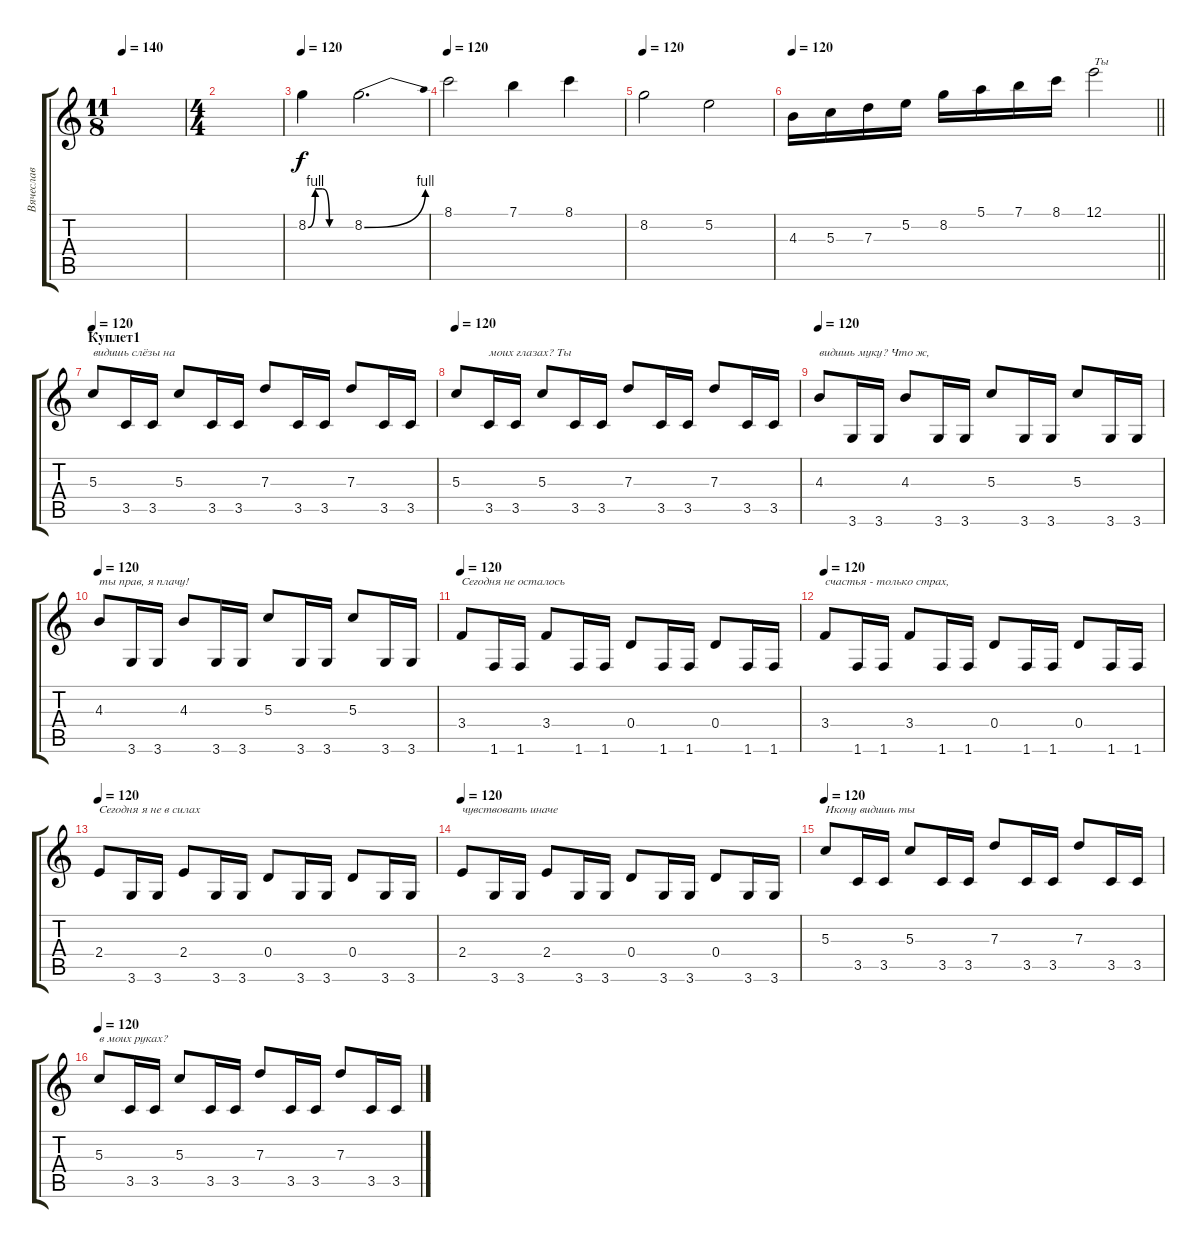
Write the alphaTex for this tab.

\track ("Вячеслав" "Вячеслав") {instrument distortionguitar}
\staff {score tabs}
\tuning (E4 B3 G3 D3 A2 E2) {hide}
\ts (11 8)
\tempo 140
\clef g2
\ks c
|
\ts (4 4)
|
\tempo 120
8.2{be (custom 0 0 10 4 20 4 30 0 60 0)}.4{volume 14} 8.2{be (bend 0 0 60 4)}.2{d} |
\tempo 120
8.1.2{volume 14} 7.1.4 8.1.4 |
\tempo 120
8.2.2{volume 14} 5.2.2 |
\tempo 120
\barLineRight lightlight
4.3.16{volume 14} 5.3.16 7.3.16 5.2.16 8.2.16 5.1.16 7.1.16 8.1.16 12.1.2{txt "Ты"} |
\section ("" "Куплет1")
\tempo 120
5.3.8{txt "видишь слёзы на" volume 16} 3.5.16 3.5.16 5.3.8 3.5.16 3.5.16 7.3.8 3.5.16 3.5.16 7.3.8 3.5.16 3.5.16 |
\tempo 120
5.3.8{volume 16} 3.5.16{txt "моих глазах? Ты"} 3.5.16 5.3.8 3.5.16 3.5.16 7.3.8 3.5.16 3.5.16 7.3.8 3.5.16 3.5.16 |
\tempo 120
4.3.8{txt "видишь муку? Что ж, "} 3.6.16 3.6.16 4.3.8 3.6.16 3.6.16 5.3.8 3.6.16 3.6.16 5.3.8 3.6.16 3.6.16 |
\tempo 120
4.3.8{txt "ты прав, я плачу! "} 3.6.16 3.6.16 4.3.8 3.6.16 3.6.16 5.3.8 3.6.16 3.6.16 5.3.8 3.6.16 3.6.16 |
\tempo 120
3.4.8{txt "Сегодня не осталось"} 1.6.16 1.6.16 3.4.8 1.6.16 1.6.16 0.4.8 1.6.16 1.6.16 0.4.8 1.6.16 1.6.16 |
\tempo 120
3.4.8{txt "счастья - только страх,"} 1.6.16 1.6.16 3.4.8 1.6.16 1.6.16 0.4.8 1.6.16 1.6.16 0.4.8 1.6.16 1.6.16 |
\tempo 120
2.4.8{txt "Сегодня я не в силах"} 3.6.16 3.6.16 2.4.8 3.6.16 3.6.16 0.4.8 3.6.16 3.6.16 0.4.8 3.6.16 3.6.16 |
\tempo 120
2.4.8{txt "чувствовать иначе"} 3.6.16 3.6.16 2.4.8 3.6.16 3.6.16 0.4.8 3.6.16 3.6.16 0.4.8 3.6.16 3.6.16 |
\tempo 120
5.3.8{txt "Икону видишь ты" volume 16} 3.5.16 3.5.16 5.3.8 3.5.16 3.5.16 7.3.8 3.5.16 3.5.16 7.3.8 3.5.16 3.5.16 |
\tempo 120
5.3.8{txt "в моих руках?" volume 16} 3.5.16 3.5.16 5.3.8 3.5.16 3.5.16 7.3.8 3.5.16 3.5.16 7.3.8 3.5.16 3.5.16
